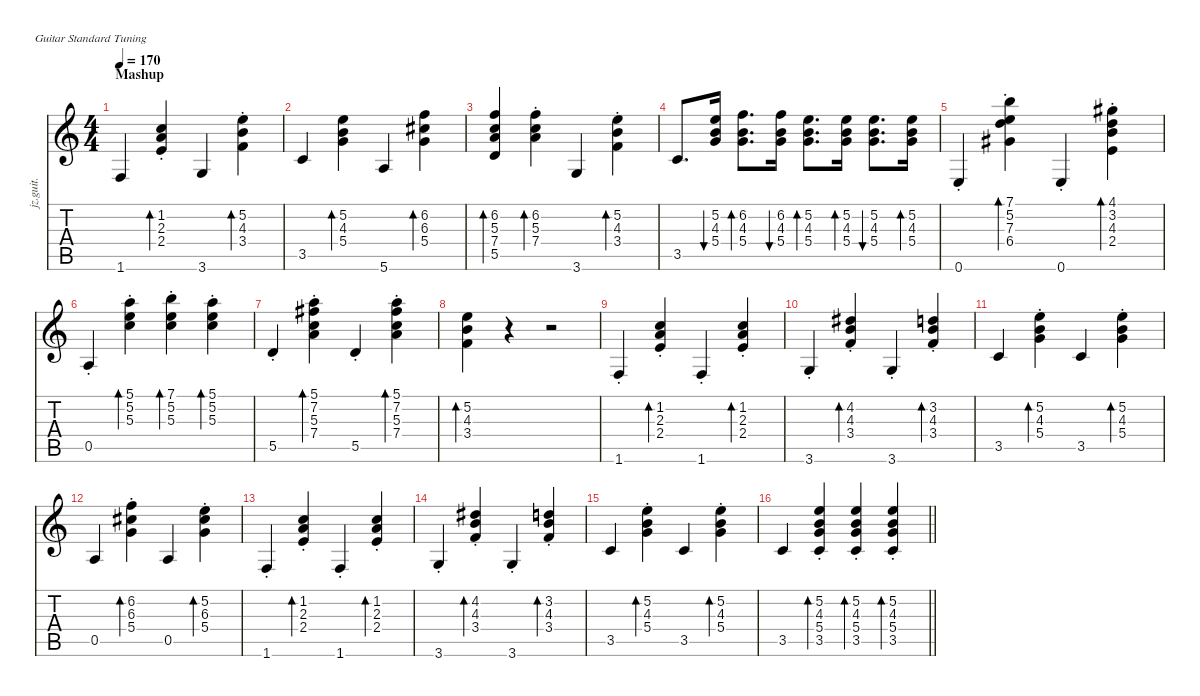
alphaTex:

\defaultSystemsLayout 4
\hideDynamics
\bracketExtendMode nobrackets
\otherSystemsTrackNameOrientation horizontal
\track ("Guitarra" "jz.guit.") {instrument electricguitarjazz}
\staff {score tabs}
\tuning (E4 B3 G3 D3 A2 E2)
\ts (4 4)
\section ("" "Mashup")
\tempo 170
\clef g2
\ks c
1.6.4{dy f beam Up} (1.2{st} 2.3{st} 2.4{st}).4{bd 60 beam Up} 3.6.4{beam Up} (5.2{st} 4.3{st} 3.4{st}).4{bd 60 beam Down} |
3.5.4{beam Up} (5.2 4.3 5.4).4{bd 60 beam Down} 5.6.4{beam Up} (6.2 6.3{acc #} 5.4).4{bd 60 beam Down} |
(6.2 5.3 7.4 5.5).4{bd 60 beam Up} (6.2{st} 5.3{st} 7.4{st}).4{bd 60 beam Down} 3.6.4{beam Up} (5.2{st} 4.3{st} 3.4{st}).4{bd 60 beam Down} |
3.5.8{d beam Up} (5.2 4.3 5.4).16{bu 60 beam Up} (6.2 4.3 5.4).8{d bd 60 beam Down} (6.2 4.3 5.4).16{bu 60 beam Down} (5.2 4.3 5.4).8{d bd 60 beam Down} (5.2 4.3 5.4).16{bd 60 beam Down} (5.2 4.3 5.4).8{d bu 60 beam Down} (5.2 4.3 5.4).16{bd 60 beam Down} |
0.6{st}.4{beam Up} (7.1{st} 5.2{st} 7.3{st} 6.4{st acc #}).4{bd 60 beam Down} 0.6{st}.4{beam Up} (4.1{st acc #} 3.2{st} 4.3{st} 2.4{st}).4{bd 60 beam Down} |
0.5{st}.4{beam Up} (5.1{st} 5.2{st} 5.3{st}).4{bd 60 beam Down} (7.1{st} 5.2{st} 5.3{st}).4{bd 60 beam Down} (5.1{st} 5.2{st} 5.3{st}).4{bd 60 beam Down} |
5.5{st}.4{beam Up} (5.1{st} 7.2{st acc #} 5.3{st} 7.4{st}).4{bd 60 beam Down} 5.5{st}.4{beam Up} (5.1{st} 7.2{st acc #} 5.3{st} 7.4{st}).4{bd 60 beam Down} |
(5.2 4.3 3.4).4{bd 60 beam Down} r.4{beam Down} r.2{beam Down} |
1.6{st}.4{beam Up} (1.2{st} 2.3{st} 2.4{st}).4{bd 60 beam Up} 1.6{st}.4{beam Up} (1.2{st} 2.3{st} 2.4{st}).4{bd 60 beam Up} |
3.6{st}.4{beam Up} (4.2{st acc #} 4.3{st} 3.4{st}).4{bd 60 beam Up} 3.6{st}.4{beam Up} (3.2{st} 4.3{st} 3.4{st}).4{bd 60 beam Up} |
3.5.4{beam Up} (5.2{st} 4.3{st} 5.4{st}).4{bd 60 beam Down} 3.5.4{beam Up} (5.2{st} 4.3{st} 5.4{st}).4{bd 60 beam Down} |
0.5.4{beam Up} (6.2{st} 6.3{st acc #} 5.4{st}).4{bd 60 beam Down} 0.5.4{beam Up} (5.2{st} 6.3{st acc #} 5.4{st}).4{bd 60 beam Down} |
1.6{st}.4{beam Up} (1.2{st} 2.3{st} 2.4{st}).4{bd 60 beam Up} 1.6{st}.4{beam Up} (1.2{st} 2.3{st} 2.4{st}).4{bd 60 beam Up} |
3.6{st}.4{beam Up} (4.2{st acc #} 4.3{st} 3.4{st}).4{bd 60 beam Up} 3.6{st}.4{beam Up} (3.2{st} 4.3{st} 3.4{st}).4{bd 60 beam Up} |
3.5.4{beam Up} (5.2{st} 4.3{st} 5.4{st}).4{bd 60 beam Down} 3.5.4{beam Up} (5.2{st} 4.3{st} 5.4{st}).4{bd 60 beam Down} |
\barLineRight lightlight
3.5.4{beam Up} (5.2{st} 4.3{st} 5.4{st} 3.5).4{bd 60 beam Up} (5.2{st} 4.3{st} 5.4{st} 3.5).4{bd 60 beam Up} (5.2{st} 4.3{st} 5.4{st} 3.5).4{bd 60 beam Up}
